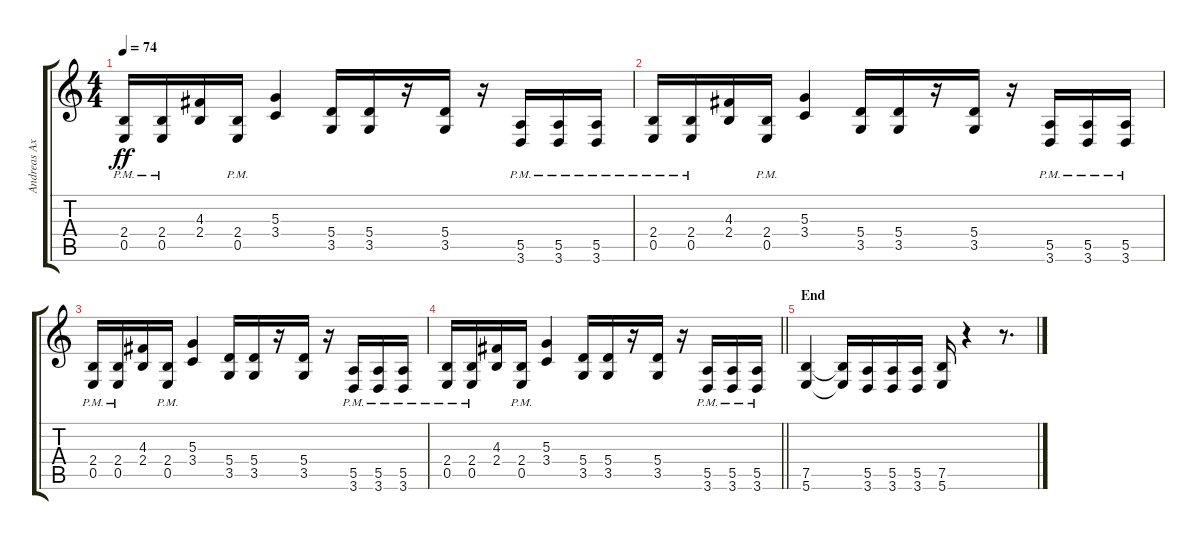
\track ("Andreas Axelsson" "Andreas Ax") {instrument distortionguitar}
\staff {score tabs}
\tuning (B3 Gb3 D3 A2 E2 B1) {hide}
\ts (4 4)
\tempo 74
\clef g2
\ks c
(2.4{pm} 0.5{pm}).16{dy ff} (2.4{pm} 0.5{pm}).16 (4.3 2.4).16 (2.4{pm} 0.5{pm}).16 (5.3 3.4).4 (5.4 3.5).16 (5.4 3.5).16 r.16 (5.4 3.5).16 r.16 (5.5{pm} 3.6{pm}).16 (5.5{pm} 3.6{pm}).16 (5.5{pm} 3.6{pm}).16 |
(2.4{pm} 0.5{pm}).16 (2.4{pm} 0.5{pm}).16 (4.3 2.4).16 (2.4{pm} 0.5{pm}).16 (5.3 3.4).4 (5.4 3.5).16 (5.4 3.5).16 r.16 (5.4 3.5).16 r.16 (5.5{pm} 3.6{pm}).16 (5.5{pm} 3.6{pm}).16 (5.5{pm} 3.6{pm}).16 |
(2.4{pm} 0.5{pm}).16 (2.4{pm} 0.5{pm}).16 (4.3 2.4).16 (2.4{pm} 0.5{pm}).16 (5.3 3.4).4 (5.4 3.5).16 (5.4 3.5).16 r.16 (5.4 3.5).16 r.16 (5.5{pm} 3.6{pm}).16 (5.5{pm} 3.6{pm}).16 (5.5{pm} 3.6{pm}).16 |
\barLineRight lightlight
(2.4{pm} 0.5{pm}).16 (2.4{pm} 0.5{pm}).16 (4.3 2.4).16 (2.4{pm} 0.5{pm}).16 (5.3 3.4).4 (5.4 3.5).16 (5.4 3.5).16 r.16 (5.4 3.5).16 r.16 (5.5{pm} 3.6{pm}).16 (5.5{pm} 3.6{pm}).16 (5.5{pm} 3.6{pm}).16 |
\section ("" "End")
(7.5 5.6).4 (7.5{t} 5.6{t}).16 (5.5 3.6).16 (5.5 3.6).16 (5.5 3.6).16 (7.5 5.6).16 r.4 r.8{d}
